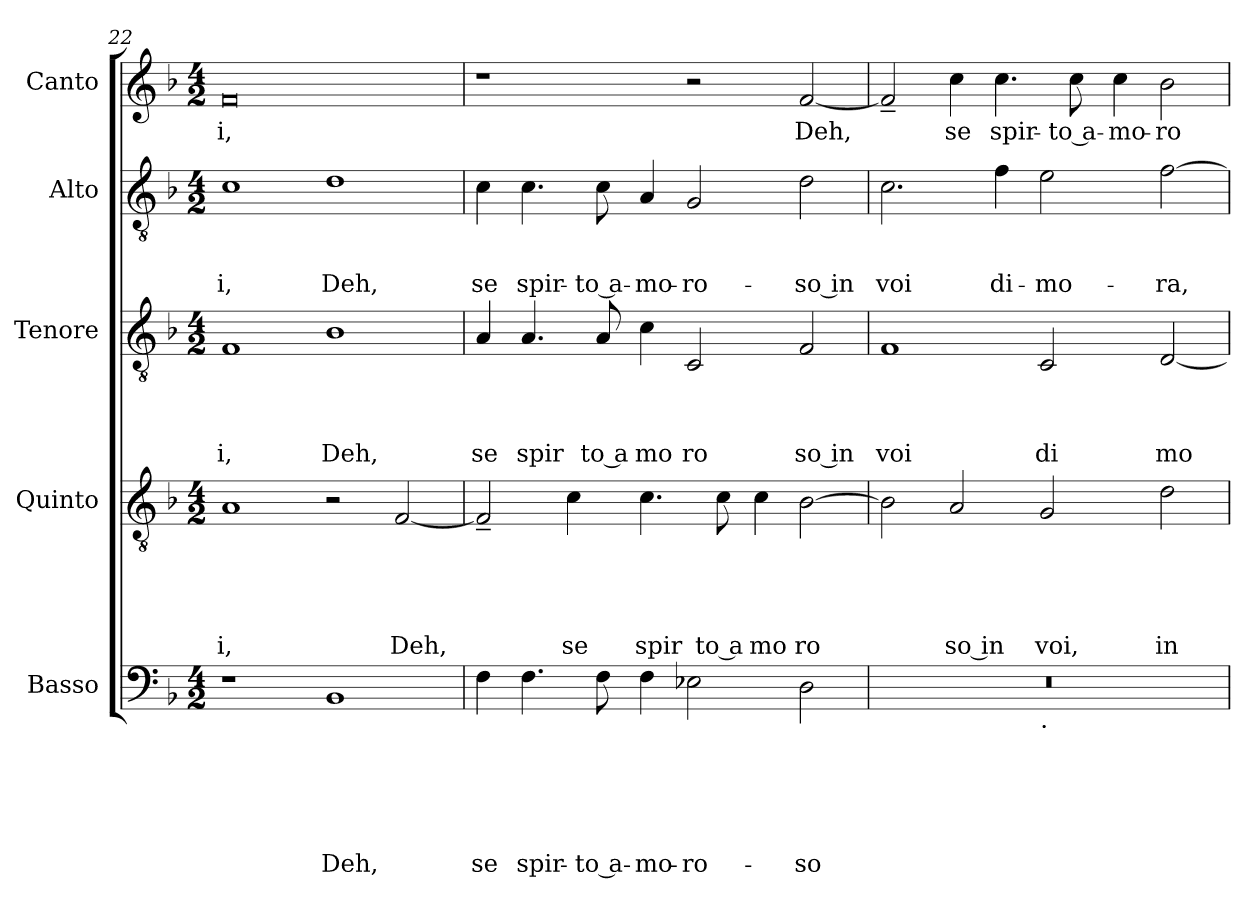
**kern	**text	**text	**text	**text	**text	**text	**kern	**text	**text	**text	**text	**text	**kern	**text	**text	**text	**text	**kern	**text	**text	**text	**kern	**text
*part5	*part5	*part5	*part5	*part5	*part5	*part5	*part4	*part4	*part4	*part4	*part4	*part4	*part3	*part3	*part3	*part3	*part3	*part2	*part2	*part2	*part2	*part1	*part1
*staff5	*staff5	*staff5	*staff5	*staff5	*staff5	*staff5	*staff4	*staff4	*staff4	*staff4	*staff4	*staff4	*staff3	*staff3	*staff3	*staff3	*staff3	*staff2	*staff2	*staff2	*staff2	*staff1	*staff1
*I"Basso	*	*	*	*	*	*	*I"Quinto	*	*	*	*	*	*I"Tenore	*	*	*	*	*I"Alto	*	*	*	*I"Canto	*
*clefF4	*	*	*	*	*	*	*clefGv2	*	*	*	*	*	*clefGv2	*	*	*	*	*clefGv2	*	*	*	*clefG2	*
*k[b-]	*	*	*	*	*	*	*k[b-]	*	*	*	*	*	*k[b-]	*	*	*	*	*k[b-]	*	*	*	*k[b-]	*
*F:	*	*	*	*	*	*	*F:	*	*	*	*	*	*F:	*	*	*	*	*F:	*	*	*	*F:	*
*M4/2	*	*	*	*	*	*	*M4/2	*	*	*	*	*	*M4/2	*	*	*	*	*M4/2	*	*	*	*M4/2	*
=22	=22	=22	=22	=22	=22	=22	=22	=22	=22	=22	=22	=22	=22	=22	=22	=22	=22	=22	=22	=22	=22	=22	=22
!	!	!	!	!	!	!	!	!	!	!	!	!LO:LY:b	!	!	!	!	!LO:LY:b	!	!	!	!LO:LY:b	!	!LO:LY:b
1r	.	.	.	.	.	.	1A	.	.	.	.	i,	1F	.	.	.	i,	1c	.	.	-i,	0f	-i,
!	!	!	!	!	!	!LO:LY:b	!	!	!	!	!	!	!	!	!	!	!LO:LY:b	!	!	!	!LO:LY:b	!	!
1BB-	.	.	.	.	.	Deh,	2r	.	.	.	.	.	1B-	.	.	.	Deh,	1d	.	.	Deh,	.	.
!	!	!	!	!	!	!	!	!	!	!	!	!LO:LY:b	!	!	!	!	!	!	!	!	!	!	!
.	.	.	.	.	.	.	[<2F/	.	.	.	.	Deh,	.	.	.	.	.	.	.	.	.	.	.
=23	=23	=23	=23	=23	=23	=23	=23	=23	=23	=23	=23	=23	=23	=23	=23	=23	=23	=23	=23	=23	=23	=23	=23
!	!	!	!	!	!	!LO:LY:b	!	!	!	!	!	!	!	!	!	!	!LO:LY:b	!	!	!	!LO:LY:b	!	!
4F\	.	.	.	.	.	se	2F~</]	.	.	.	.	.	4A/	.	.	.	se	4c\	.	.	se	1r	.
!	!	!	!	!	!	!LO:LY:b	!	!	!	!	!	!	!	!	!	!	!LO:LY:b	!	!	!	!LO:LY:b	!	!
4.F\	.	.	.	.	.	spir-	.	.	.	.	.	.	4.A/	.	.	.	spir	4.c\	.	.	spir-	.	.
!	!	!	!	!	!	!	!	!	!	!	!	!LO:LY:b	!	!	!	!	!	!	!	!	!	!	!
.	.	.	.	.	.	.	4c\	.	.	.	.	se	.	.	.	.	.	.	.	.	.	.	.
!	!	!	!	!	!	!LO:LY:b:rj	!	!	!	!	!	!	!	!	!	!	!LO:LY:b:rj	!	!	!	!LO:LY:b:rj	!	!
8F\	.	.	.	.	.	-to a-	.	.	.	.	.	.	8A/	.	.	.	to a	8c\	.	.	-to a-	.	.
!	!	!	!	!	!	!LO:LY:b	!	!	!	!	!	!LO:LY:b	!	!	!	!	!LO:LY:b	!	!	!	!LO:LY:b	!	!
4F\	.	.	.	.	.	-mo-	4.c\	.	.	.	.	spir	4c\	.	.	.	mo	4A/	.	.	-mo-	.	.
!	!	!	!	!	!	!LO:LY:b	!	!	!	!	!	!	!	!	!	!	!LO:LY:b	!	!	!	!LO:LY:b	!	!
2E-X\	.	.	.	.	.	-ro-	.	.	.	.	.	.	2C/	.	.	.	ro	2G/	.	.	-ro-	2r	.
!	!	!	!	!	!	!	!	!	!	!	!	!LO:LY:b:rj	!	!	!	!	!	!	!	!	!	!	!
.	.	.	.	.	.	.	8c\	.	.	.	.	to a	.	.	.	.	.	.	.	.	.	.	.
!	!	!	!	!	!	!	!	!	!	!	!	!LO:LY:b	!	!	!	!	!	!	!	!	!	!	!
.	.	.	.	.	.	.	4c\	.	.	.	.	mo	.	.	.	.	.	.	.	.	.	.	.
!	!	!	!	!	!	!LO:LY:b	!	!	!	!	!	!LO:LY:b	!	!	!	!	!LO:LY:b:rj	!	!	!	!LO:LY:b:rj	!	!LO:LY:b
2D\	.	.	.	.	.	-so	[>2B-\	.	.	.	.	ro	2F/	.	.	.	so in	2d\	.	.	-so in	[<2f/	Deh,
=24	=24	=24	=24	=24	=24	=24	=24	=24	=24	=24	=24	=24	=24	=24	=24	=24	=24	=24	=24	=24	=24	=24	=24
!	!	!	!	!	!	!	!	!	!	!	!	!	!	!	!	!	!LO:LY:b	!	!	!	!LO:LY:b	!	!
*^	*	*	*	*	*	*	*	*	*	*	*	*	*	*	*	*	*	*	*	*	*	*	*
0r	1ryy	.	.	.	.	.	.	2B-\]	.	.	.	.	.	1F	.	.	.	voi	2.c\	.	.	voi	2f~</]	.
!	!	!	!	!	!	!	!	!	!	!	!	!	!LO:LY:b:rj	!	!	!	!	!	!	!	!	!	!	!LO:LY:b
.	.	.	.	.	.	.	.	2A/	.	.	.	.	so in	.	.	.	.	.	.	.	.	.	4cc\	se
!	!	!	!	!	!	!	!	!	!	!	!	!	!	!	!	!	!	!	!	!	!	!LO:LY:b	!	!LO:LY:b
.	.	.	.	.	.	.	.	.	.	.	.	.	.	.	.	.	.	.	4f\	.	.	di-	4.cc\	spir-
!	!LO:TX:b:t=.	!	!	!	!	!	!	!	!	!	!	!	!	!	!	!	!	!	!	!	!	!	!	!
!	!	!	!	!	!	!	!	!	!	!	!	!	!LO:LY:b	!	!	!	!	!LO:LY:b	!	!	!	!LO:LY:b	!	!
.	1ryy	.	.	.	.	.	.	2G/	.	.	.	.	voi,	2C/	.	.	.	di	2e\	.	.	-mo-	.	.
!	!	!	!	!	!	!	!	!	!	!	!	!	!	!	!	!	!	!	!	!	!	!	!	!LO:LY:b:rj
.	.	.	.	.	.	.	.	.	.	.	.	.	.	.	.	.	.	.	.	.	.	.	8cc\	-to a-
!	!	!	!	!	!	!	!	!	!	!	!	!	!	!	!	!	!	!	!	!	!	!	!	!LO:LY:b
.	.	.	.	.	.	.	.	.	.	.	.	.	.	.	.	.	.	.	.	.	.	.	4cc\	-mo-
!	!	!	!	!	!	!	!	!	!	!	!	!	!LO:LY:b	!	!	!	!	!LO:LY:b	!	!	!	!LO:LY:b	!	!LO:LY:b
.	.	.	.	.	.	.	.	2d\	.	.	.	.	in	[<2D/	.	.	.	mo	[>2f\	.	.	-ra,	2b-\	-ro-
*v	*v	*	*	*	*	*	*	*	*	*	*	*	*	*	*	*	*	*	*	*	*	*	*	*
=	=	=	=	=	=	=	=	=	=	=	=	=	=	=	=	=	=	=	=	=	=	=	=
*-	*-	*-	*-	*-	*-	*-	*-	*-	*-	*-	*-	*-	*-	*-	*-	*-	*-	*-	*-	*-	*-	*-	*-
